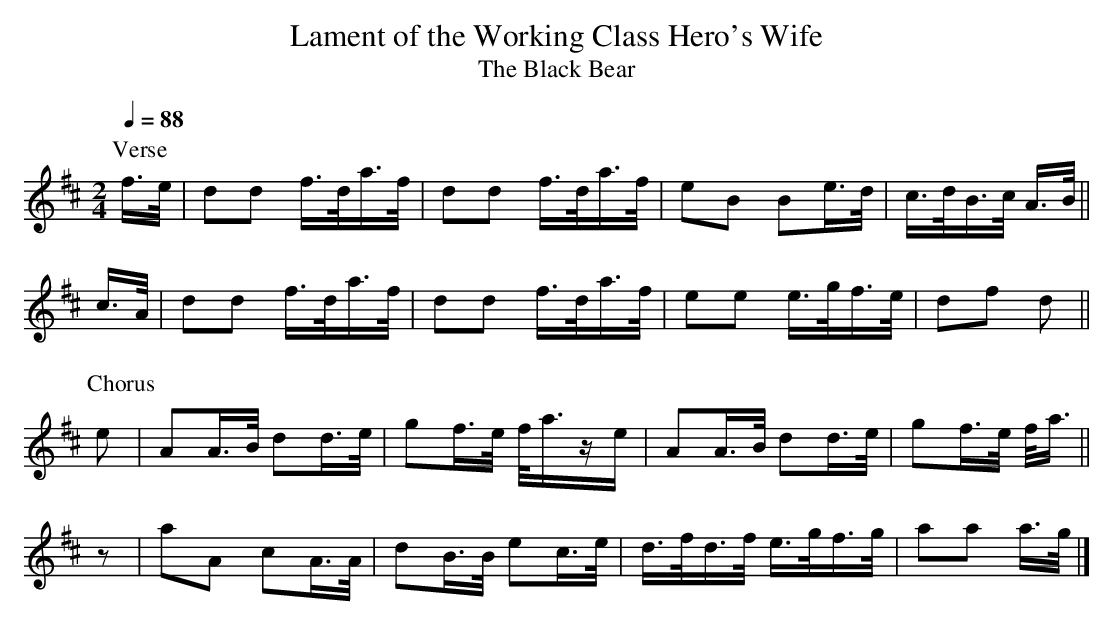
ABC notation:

X:1
T:Lament of the Working Class Hero's Wife
T:The Black Bear
M:2/4
L:1/16
Q:1/4=88
K:A Mixolydian
P:Verse
f>e|d2d2  f>da>f|d2d2  f>da>f|e2B2   B2e>d |c>dB>c A>B||
c>A|d2d2  f>da>f|d2d2  f>da>f|e2e2   e>gf>e|d2f2   d2 ||
P:Chorus
e2 |A2A>B d2d>e |g2f>e f<aze |A2A>B  d2d>e |g2f>e f<a ||
z2 |a2A2  c2A>A |d2B>B e2c>e |d>fd>f e>gf>g|a2a2  a>g |]
